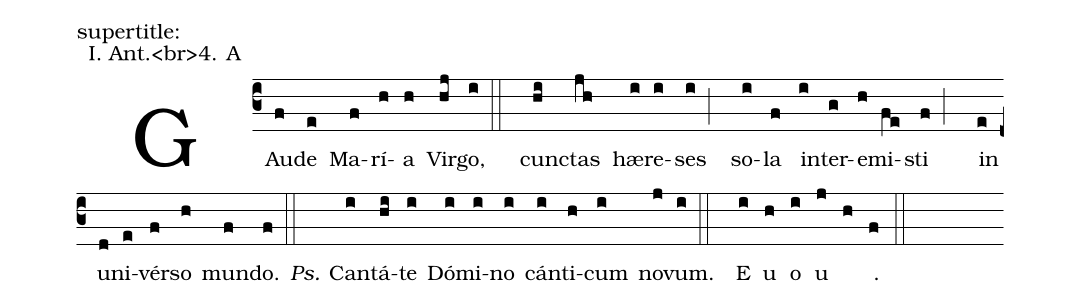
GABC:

annotation:I. Ant.<br>4. A;
%%
(c3) GAu(f)de(e) Ma(f)rí(h)a(h) Vir(hj)go,(i::) cunc(hi)tas(jh) hæ(i)re(i)ses(i;) so(i)la(f) in(i)ter(g)e(h)mi(fe)sti(f;) in(e) u(d)ni(e)vér(f)so(h) mun(f)do.(f::) <i>Ps.</i> Can(i)tá(hi)te(i) Dó(i)mi(i)no(i) cán(i)ti(h)cum(i) no(j)vum.(i::) E(i) u(h) o(i) u(j) а(h) е.(f::)
